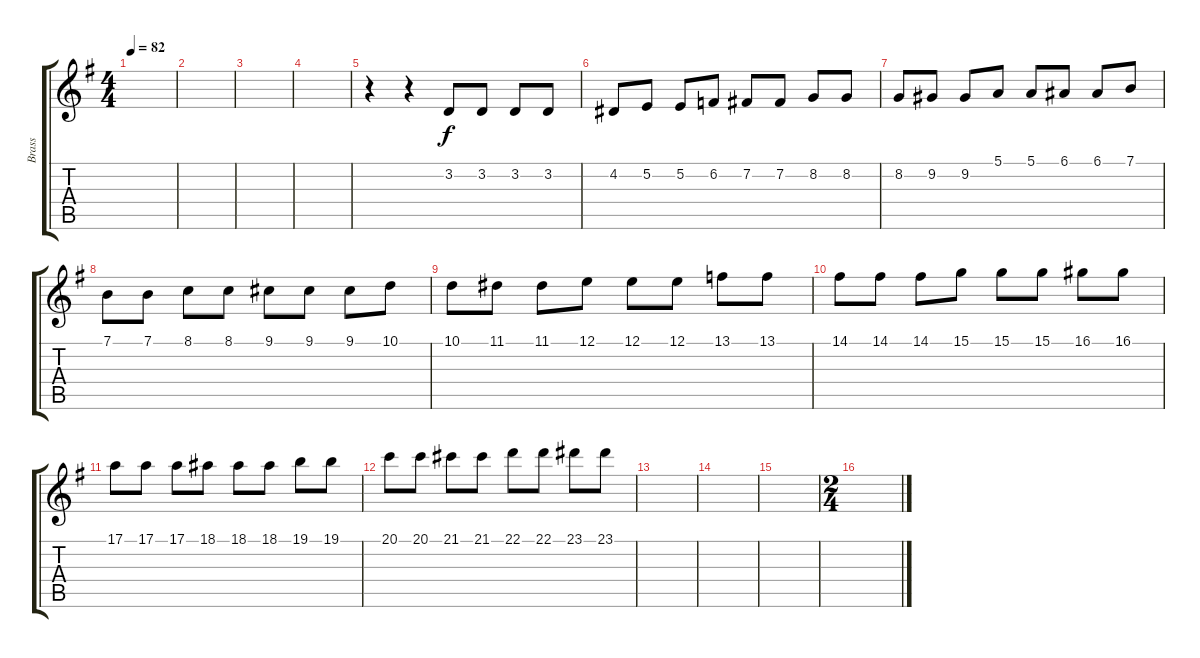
\track ("Brass" "Brass") {instrument synthbrass2}
\staff {score tabs}
\tuning (E4 B3 G3 D3 A2 E2) {hide}
\ts (4 4)
\tempo 82
\clef g2
\ks g
|
|
|
|
r.4 r.4 3.2.8 3.2.8 3.2.8 3.2.8 |
4.2.8 5.2.8 5.2.8 6.2.8 7.2.8 7.2.8 8.2.8 8.2.8 |
8.2.8 9.2.8 9.2.8 5.1.8 5.1.8 6.1.8 6.1.8 7.1.8 |
7.1.8 7.1.8 8.1.8 8.1.8 9.1.8 9.1.8 9.1.8 10.1.8 |
10.1.8 11.1.8 11.1.8 12.1.8 12.1.8 12.1.8 13.1.8 13.1.8 |
14.1.8 14.1.8 14.1.8 15.1.8 15.1.8 15.1.8 16.1.8 16.1.8 |
17.1.8 17.1.8 17.1.8 18.1.8 18.1.8 18.1.8 19.1.8 19.1.8 |
20.1.8 20.1.8 21.1.8 21.1.8 22.1.8 22.1.8 23.1.8 23.1.8 |
|
|
|
\ts (2 4)
